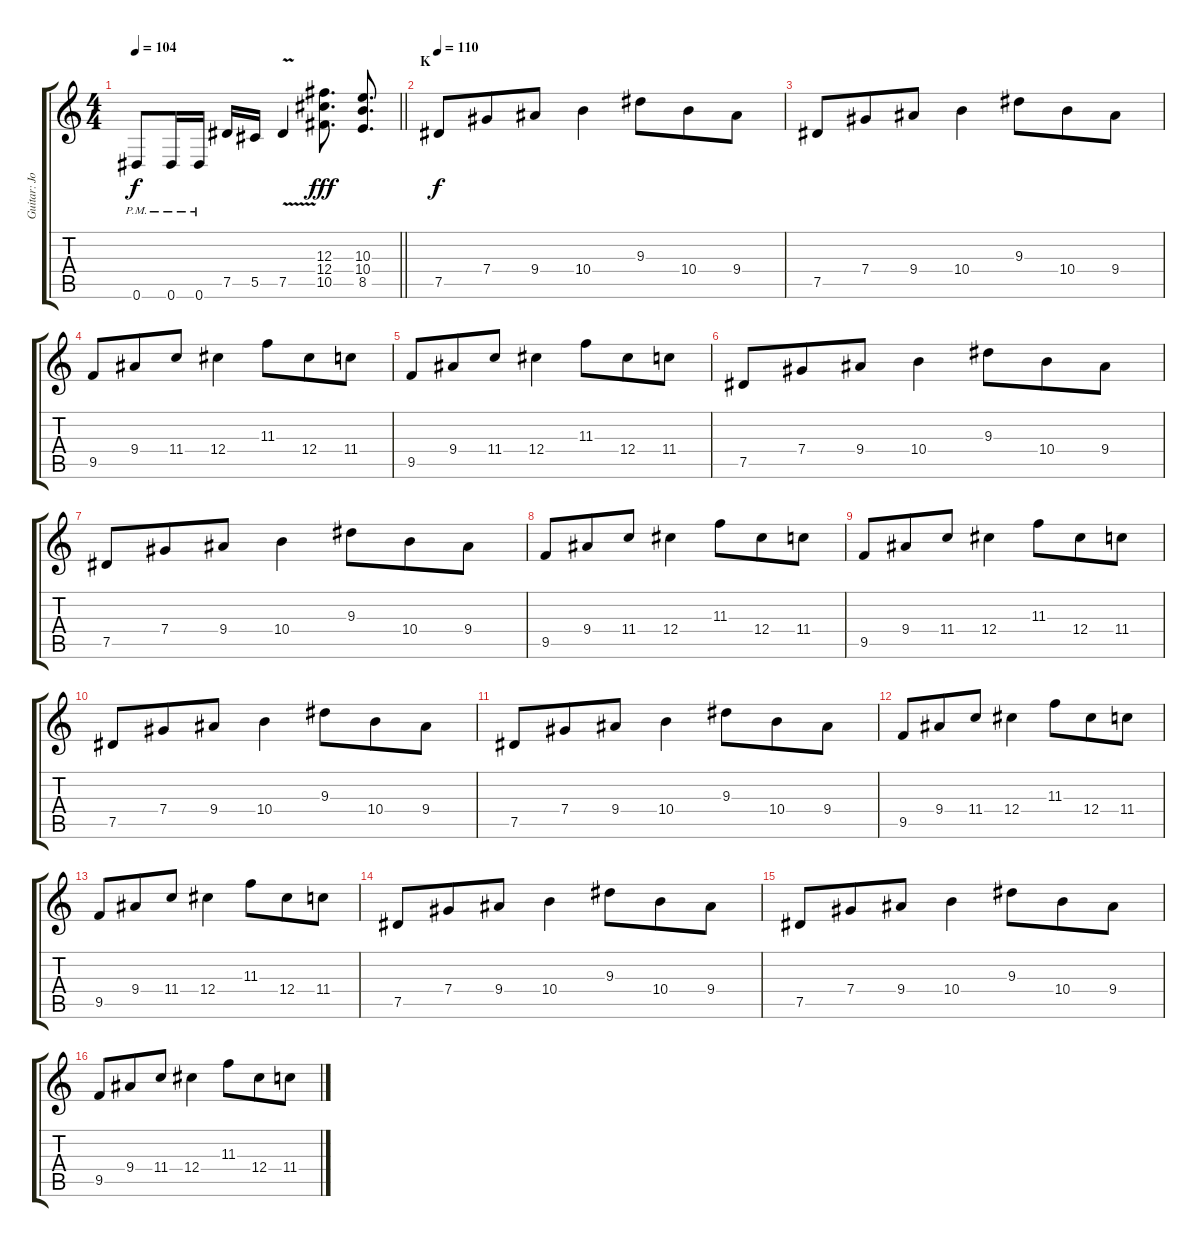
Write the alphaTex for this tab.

\track ("Guitar: Jon" "Guitar: Jo") {instrument distortionguitar}
\staff {score tabs}
\tuning (Eb4 Bb3 Gb3 Db3 Ab2 Eb2) {hide}
\ts (4 4)
\tempo 104
\clef g2
\barLineRight lightlight
\ks c
0.6{pm}.8{dy f} 0.6{pm}.16 0.6{pm}.16 7.5.16 5.5.16 7.5{v}.4 (12.3 12.4 10.5).8{d dy fff} (10.3 10.4 8.5).8{d} |
\section ("" "K")
\tempo 110
7.5.8{dy f} 7.4.8{beam merge} 9.4.8 10.4.4 9.3.8{beam merge} 10.4.8 9.4.8 |
7.5.8 7.4.8{beam merge} 9.4.8 10.4.4 9.3.8{beam merge} 10.4.8 9.4.8 |
9.5.8 9.4.8{beam merge} 11.4.8 12.4.4 11.3.8{beam merge} 12.4.8 11.4.8 |
9.5.8 9.4.8{beam merge} 11.4.8 12.4.4 11.3.8{beam merge} 12.4.8 11.4.8 |
7.5.8 7.4.8{beam merge} 9.4.8 10.4.4 9.3.8{beam merge} 10.4.8 9.4.8 |
7.5.8 7.4.8{beam merge} 9.4.8 10.4.4 9.3.8{beam merge} 10.4.8 9.4.8 |
9.5.8 9.4.8{beam merge} 11.4.8 12.4.4 11.3.8{beam merge} 12.4.8 11.4.8 |
9.5.8 9.4.8{beam merge} 11.4.8 12.4.4 11.3.8{beam merge} 12.4.8 11.4.8 |
7.5.8 7.4.8{beam merge} 9.4.8 10.4.4 9.3.8{beam merge} 10.4.8 9.4.8 |
7.5.8 7.4.8{beam merge} 9.4.8 10.4.4 9.3.8{beam merge} 10.4.8 9.4.8 |
9.5.8 9.4.8{beam merge} 11.4.8 12.4.4 11.3.8{beam merge} 12.4.8 11.4.8 |
9.5.8 9.4.8{beam merge} 11.4.8 12.4.4 11.3.8{beam merge} 12.4.8 11.4.8 |
7.5.8 7.4.8{beam merge} 9.4.8 10.4.4 9.3.8{beam merge} 10.4.8 9.4.8 |
7.5.8 7.4.8{beam merge} 9.4.8 10.4.4 9.3.8{beam merge} 10.4.8 9.4.8 |
9.5.8 9.4.8{beam merge} 11.4.8 12.4.4 11.3.8{beam merge} 12.4.8 11.4.8
